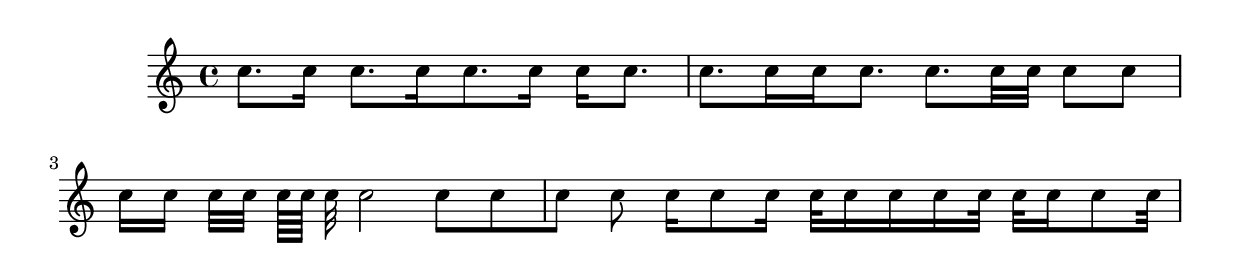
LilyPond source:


\version "1.9.1"

\header{
texidoc="
Beaming is generated automatically. Beams may cross bar lines. In that
case, line breaks are forbidden.  Yet clef and key signatures are
hidden just as with breakable bar lines.
"
}

\score { \context Staff \notes \relative c''  {
	 c8.[ c16]
	 c8.[ c16 c8.  c16]
	 c16[ c8.] |
	 c8.[ c16  c16  c8.]
	 c8.[ c32  c32]
	 c8[ c8] |
	 c16[ c16]
	 c32[ c32]
	 c64[ c64]	
	c32
	c2

	 c8[ c c] c8 % over barline
	 c16[ c8 c16]
	 c32[ c16 c16 c16 c32]
	 c32[ c16 c8 c32]		 % hmm ?
	
		}}

